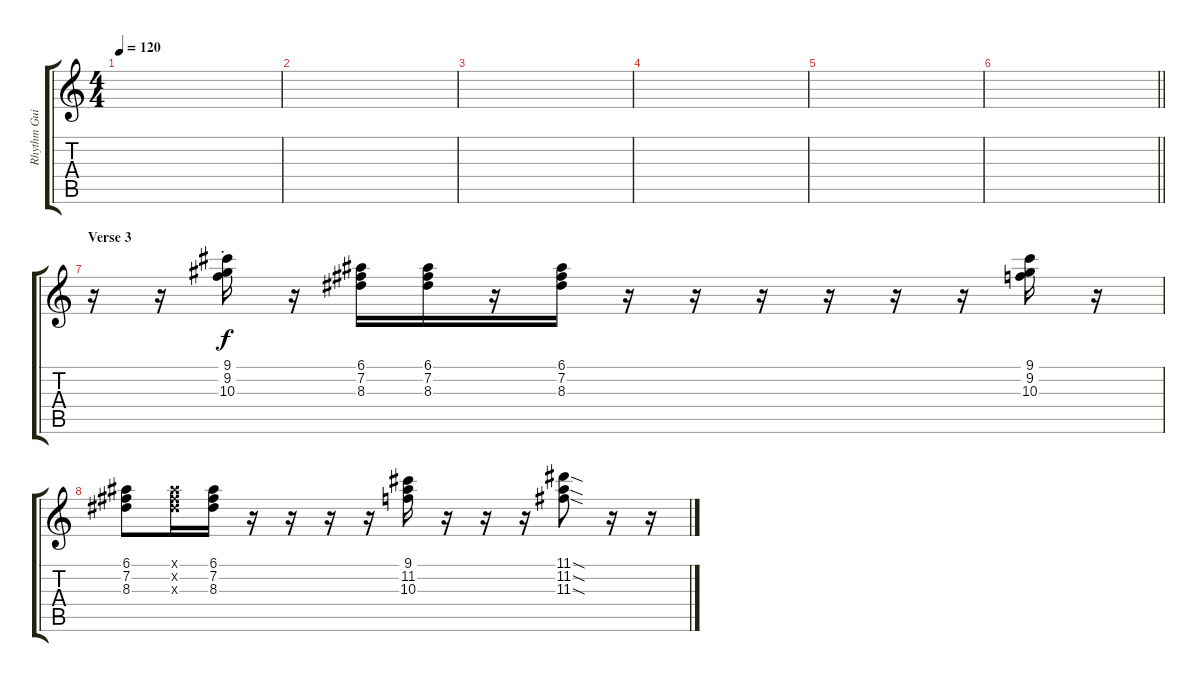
\track ("Rhythm Guitar" "Rhythm Gui") {instrument acousticguitarsteel}
\staff {score tabs}
\tuning (E4 B3 G3 D3 A2 E2) {hide}
\ts (4 4)
\tempo 120
\clef g2
\ks c
|
|
|
|
|
\barLineRight lightlight
|
\section ("" "Verse 3")
r.16 r.16 (9.1{st} 9.2{st} 10.3{st}).16 r.16 (6.1 7.2 8.3).16 (6.1 7.2 8.3).16 r.16 (6.1 7.2 8.3).16 r.16 r.16 r.16 r.16 r.16 r.16 (9.1 9.2 10.3).16 r.16 |
(6.1 7.2 8.3).8 (6.1{x} 7.2{x} 8.3{x}).16 (6.1 7.2 8.3).16 r.16 r.16 r.16 r.16 (9.1 11.2 10.3).16 r.16 r.16 r.16 (11.1{sod} 11.2{sod} 11.3{sod}).8 r.16 r.16
